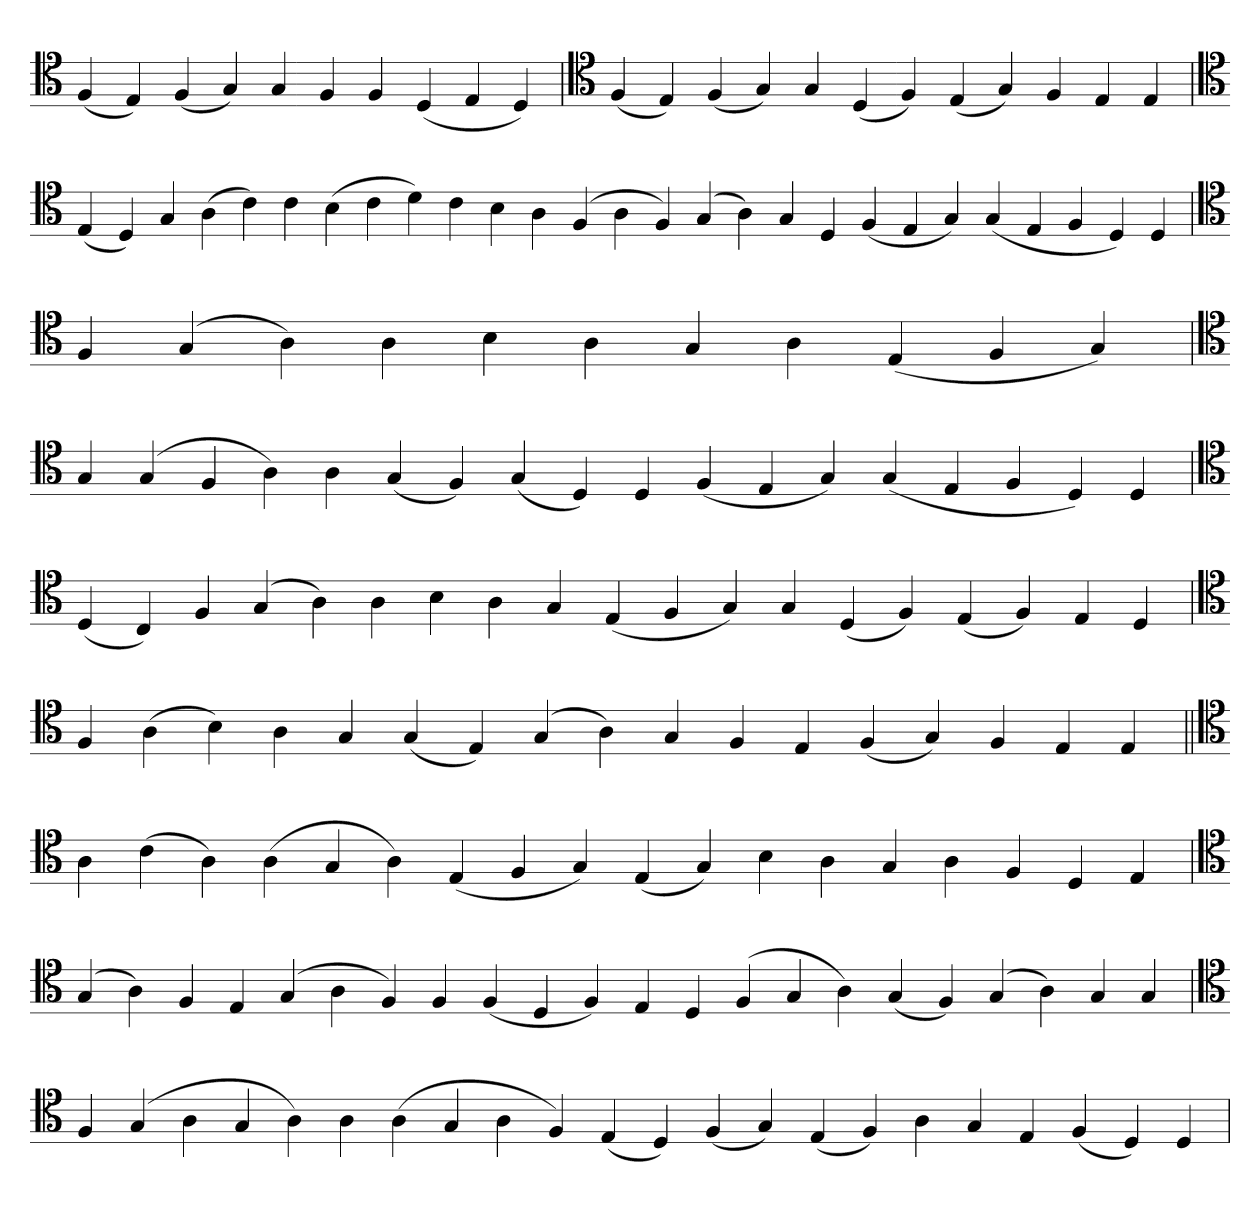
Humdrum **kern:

**kern
*part1
*staff1
*clefC4
=
(4F
4E)
(4F
4G)
4G
4F
4F
(4D
4E
4D)
=`
*clefC4
(4F
4E)
(4F
4G)
4G
(4D
4F)
(4E
4G)
4F
4E
4E
='
*clefC4
(4E
4D)
4G
(4A
4c)
4c
(4B
4c
4d)
4c
4B
4A
(4F
4A
4F)
(4G
4A)
4G
4D
(4F
4E
4G)
(4G
4E
4F
4D)
4D
=
*clefC4
4F
(4G
4A)
4A
4B
4A
4G
4A
(4E
4F
4G)
=`
*clefC4
4G
(4G
4F
4A)
4A
(4G
4F)
(4G
4D)
4D
(4F
4E
4G)
(4G
4E
4F
4D)
4D
='
*clefC4
(4D
4C)
4F
(4G
4A)
4A
4B
4A
4G
(4E
4F
4G)
4G
(4D
4F)
(4E
4F)
4E
4D
=`
*clefC4
4F
(4A
4B)
4A
4G
(4G
4E)
(4G
4A)
4G
4F
4E
(4F
4G)
4F
4E
4E
=||
*clefC4
4A
(4c
4A)
(4A
4G
4A)
(4E
4F
4G)
(4E
4G)
4B
4A
4G
4A
4F
4D
4E
=`
*clefC4
(4G
4A)
4F
4E
(4G
4A
4F)
4F
(4F
4D
4F)
4E
4D
(4F
4G
4A)
(4G
4F)
(4G
4A)
4G
4G
=
*clefC4
4F
(4G
4A
4G
4A)
4A
(4A
4G
4A
4F)
(4E
4D)
(4F
4G)
(4E
4F)
4A
4G
4E
(4F
4D)
4D
='
*-
